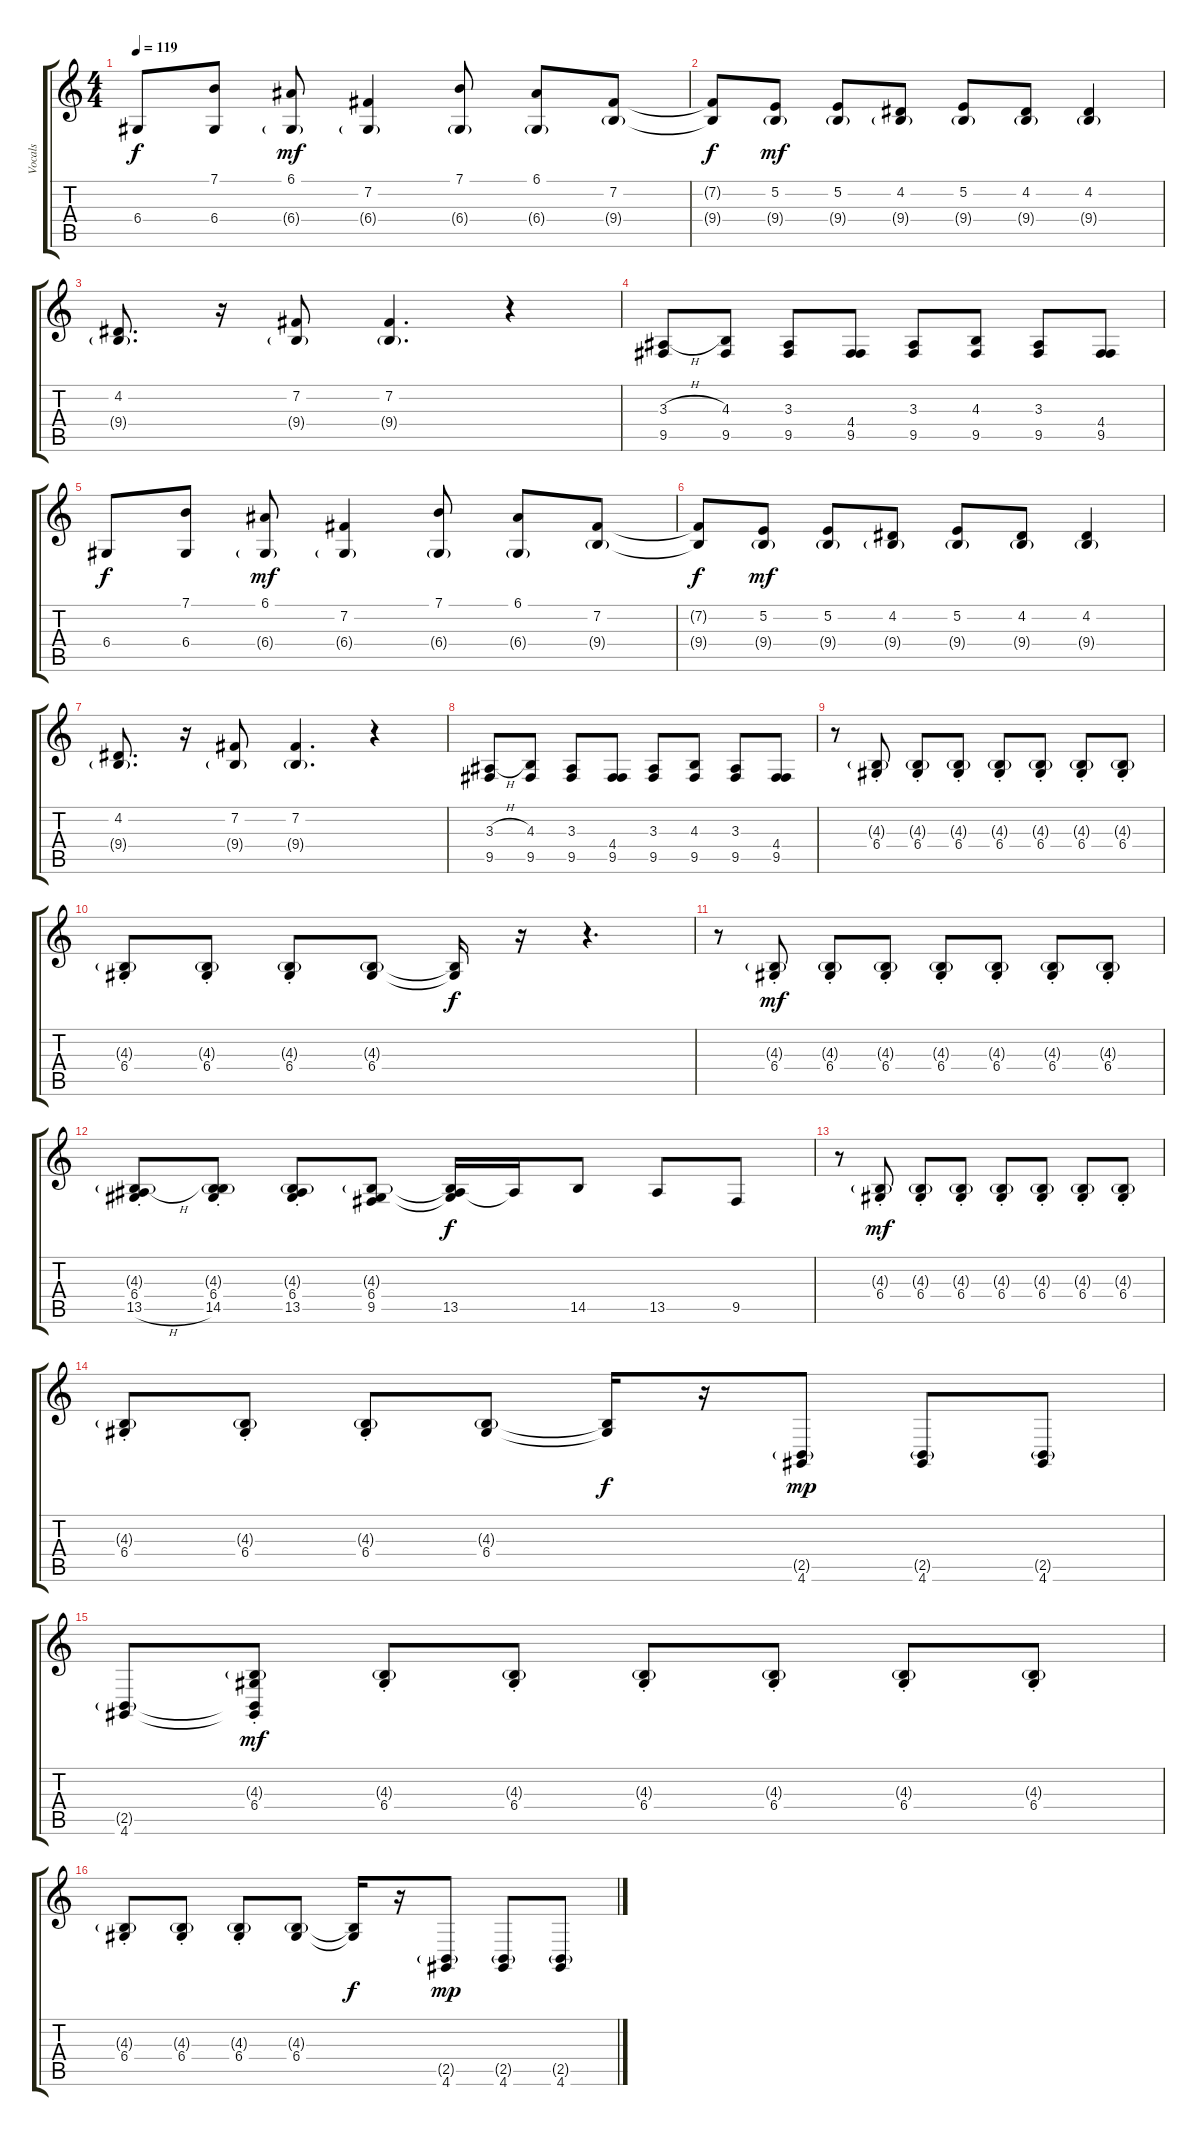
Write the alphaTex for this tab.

\track ("Vocals" "Vocals") {instrument tenorsax}
\staff {score tabs}
\tuning (E4 B3 G3 D3 A2 E2) {hide}
\ts (4 4)
\tempo 119
\clef g2
\ks c
6.4.8{dy f} (7.1 6.4).8 (6.1 6.4{g}).8{dy mf} (7.2 6.4{g}).4 (7.1 6.4{g}).8 (6.1 6.4{g}).8 (7.2 9.4{g}).8 |
(7.2{t} 9.4{t}).8{dy f} (5.2 9.4{g}).8{dy mf} (5.2 9.4{g}).8 (4.2 9.4{g}).8 (5.2 9.4{g}).8 (4.2 9.4{g}).8 (4.2 9.4{g}).4 |
(4.2 9.4{g}).8{d} r.16 (7.2 9.4{g}).8 (7.2 9.4{g}).4{d} r.4 |
(3.3{h} 9.5).8 (4.3 9.5).8 (3.3 9.5).8 (4.4 9.5).8 (3.3 9.5).8 (4.3 9.5).8 (3.3 9.5).8 (4.4 9.5).8 |
6.4.8{dy f} (7.1 6.4).8 (6.1 6.4{g}).8{dy mf} (7.2 6.4{g}).4 (7.1 6.4{g}).8 (6.1 6.4{g}).8 (7.2 9.4{g}).8 |
(7.2{t} 9.4{t}).8{dy f} (5.2 9.4{g}).8{dy mf} (5.2 9.4{g}).8 (4.2 9.4{g}).8 (5.2 9.4{g}).8 (4.2 9.4{g}).8 (4.2 9.4{g}).4 |
(4.2 9.4{g}).8{d} r.16 (7.2 9.4{g}).8 (7.2 9.4{g}).4{d} r.4 |
(3.3{h} 9.5).8 (4.3 9.5).8 (3.3 9.5).8 (4.4 9.5).8 (3.3 9.5).8 (4.3 9.5).8 (3.3 9.5).8 (4.4 9.5).8 |
r.8{volume 16} (4.3{g st} 6.4{st}).8 (4.3{g st} 6.4{st}).8 (4.3{g st} 6.4{st}).8 (4.3{g st} 6.4{st}).8 (4.3{g st} 6.4{st}).8 (4.3{g st} 6.4).8 (4.3{g st} 6.4{st}).8 |
(4.3{g st} 6.4{st}).8 (4.3{g st} 6.4{st}).8 (4.3{g st} 6.4{st}).8 (4.3{g} 6.4).8 (4.3{t} 6.4{t}).16{dy f} r.16 r.4{d} |
r.8 (4.3{g st} 6.4{st}).8{dy mf} (4.3{g st} 6.4{st}).8 (4.3{g st} 6.4{st}).8 (4.3{g st} 6.4{st}).8 (4.3{g st} 6.4{st}).8 (4.3{g st} 6.4).8 (4.3{g st} 6.4{st}).8 |
(4.3{g st} 6.4{st} 13.5{h}).8 (4.3{g st} 6.4{st} 14.5).8 (4.3{g st} 6.4{st} 13.5).8 (4.3{g} 6.4 9.5).8 (4.3{t} 6.4{t} 13.5).16{dy f} 13.5{t}.16 14.5.8 13.5.8 9.5.8 |
r.8 (4.3{g st} 6.4{st}).8{dy mf} (4.3{g st} 6.4{st}).8 (4.3{g st} 6.4{st}).8 (4.3{g st} 6.4{st}).8 (4.3{g st} 6.4{st}).8 (4.3{g st} 6.4).8 (4.3{g st} 6.4{st}).8 |
(4.3{g st} 6.4{st}).8 (4.3{g st} 6.4{st}).8 (4.3{g st} 6.4{st}).8 (4.3{g} 6.4).8 (4.3{t} 6.4{t}).16{dy f} r.16 (2.5{g} 4.6).8{dy mp} (2.5{g} 4.6).8 (2.5{g} 4.6).8 |
(2.5{g} 4.6).8 (4.3{g st} 6.4{st} 2.5{t} 4.6{t}).8{dy mf} (4.3{g st} 6.4{st}).8 (4.3{g st} 6.4{st}).8 (4.3{g st} 6.4{st}).8 (4.3{g st} 6.4{st}).8 (4.3{g st} 6.4).8 (4.3{g st} 6.4{st}).8 |
(4.3{g st} 6.4{st}).8 (4.3{g st} 6.4{st}).8 (4.3{g st} 6.4{st}).8 (4.3{g} 6.4).8 (4.3{t} 6.4{t}).16{dy f} r.16 (2.5{g} 4.6).8{dy mp} (2.5{g} 4.6).8 (2.5{g} 4.6).8
